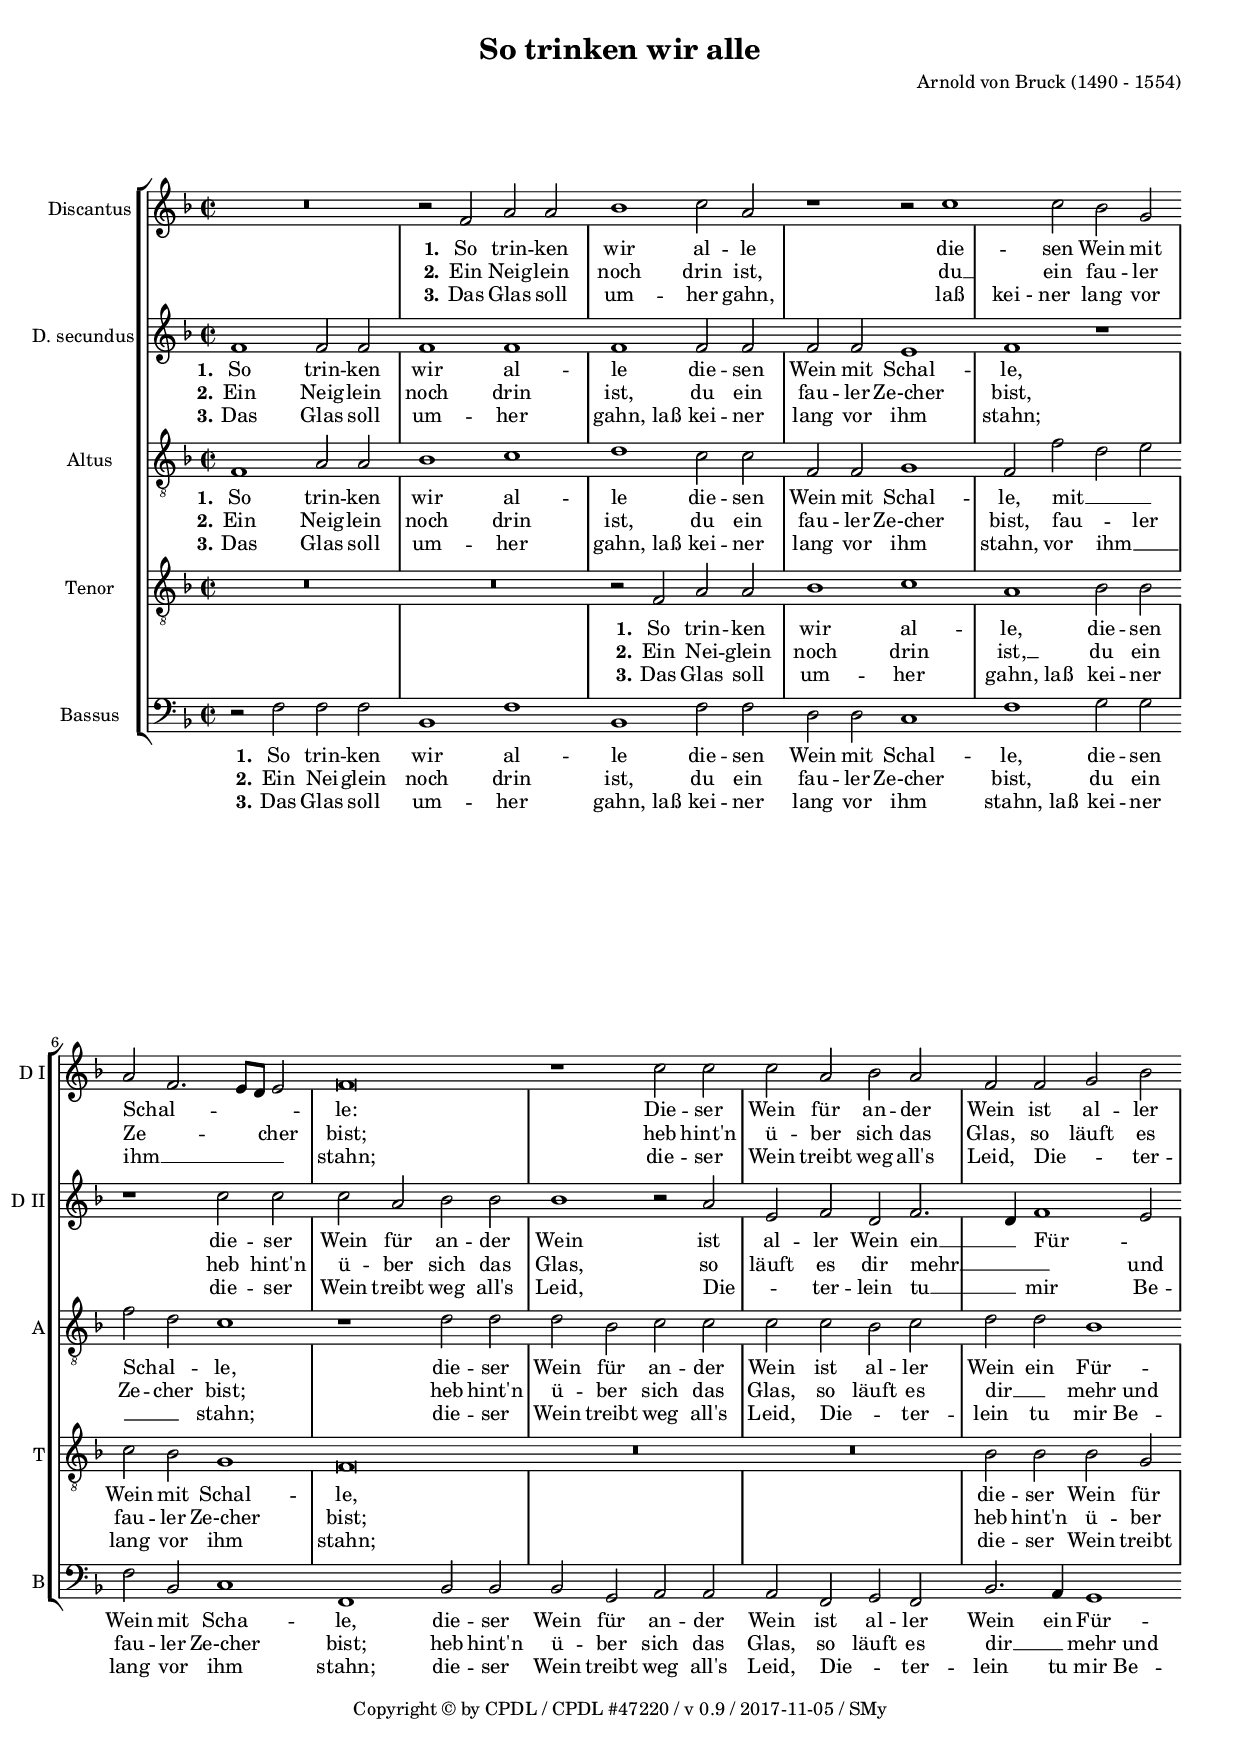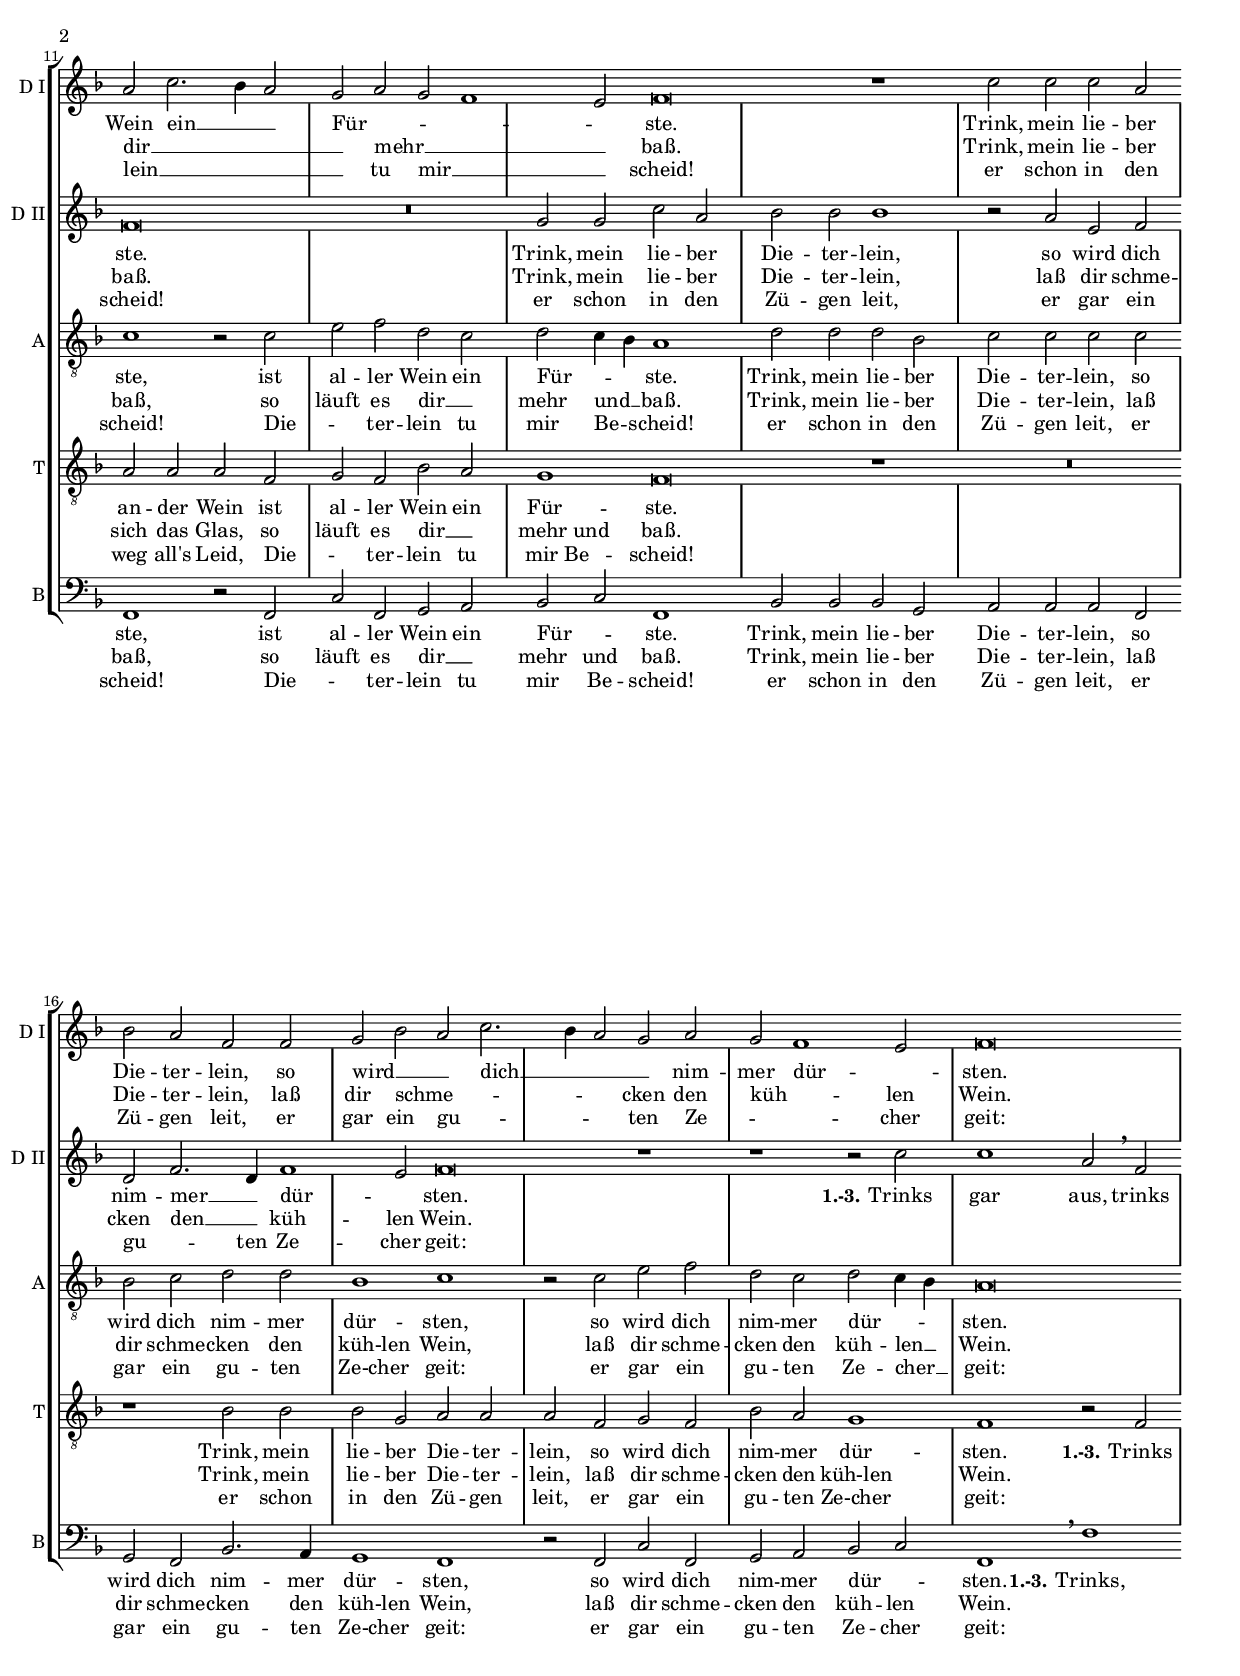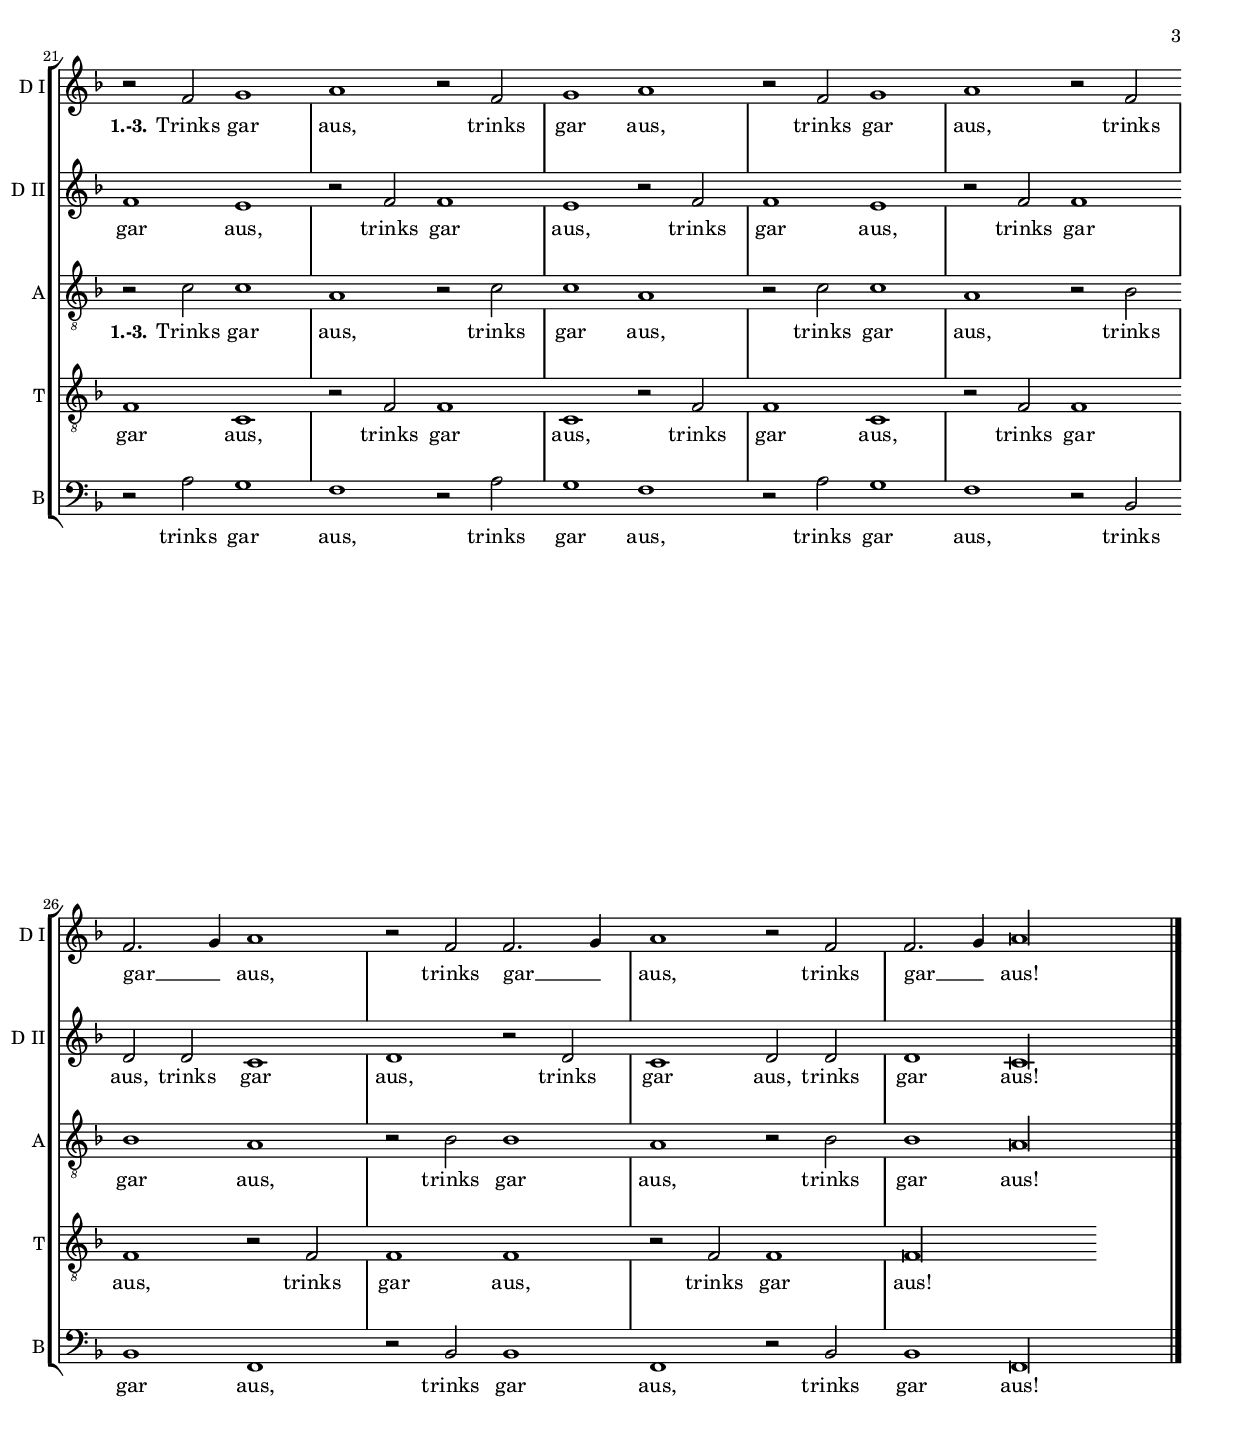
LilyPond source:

\version "2.18.2"
\language "deutsch"

\header {
  title = "So trinken wir alle"
  composer = "Arnold von Bruck (1490 - 1554)"
  % Voreingestellte LilyPond-Tagline entfernen
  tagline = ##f
  
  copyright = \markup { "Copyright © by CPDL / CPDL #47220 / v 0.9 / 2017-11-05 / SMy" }

}

% Shift text to the right/left a bit; 
% used for two syllables under one note. 
ttr = { \once \override LyricText.self-alignment-X = #-.5 }
ttl = { \once \override LyricText.self-alignment-X = #.8 }

\paper {
  #(set-paper-size "a4")
  %indent = 2.6\cm
  % page-count = 3
}

#(set-global-staff-size 16)

\layout {
  \context {
    \Score
    %\remove "Bar_number_engraver"
  }
}

global = {
  \key a \major
  \time 2/2
  % tweak the measure length to 4/2 without changing the time signature
  \set Timing.measureLength = #(ly:make-moment 4/2)
  % "Mensurstriche": use StaffGroup instead of ChoirStaff 
  % and remove the bar line on the staves. 
  % \undo for the final bar. 
\hide Staff.BarLine

}

discantusI = \relative c'' {
  \global
  % Die Noten folgen hier.
  R\breve | % 2
  r2 a2 cis2 cis2 | % 3
  d1 e2 cis2 | % 4
  r1 r2 e1  % 5
     e2 d2 h2 | % 6
  cis2 a2. gis8 fis8 gis2 | % 7
  a\breve | % 8
  r1 e'2 e2 | % 9
  e2 cis2 d2 cis2 | \barNumberCheck #10
  a2 a2 h2 d2 | % 11
  cis2 e2. d4 cis2 | % 12
  h2  cis2  h2  a1 
    gis2  a\breve
    r1 | % 15
  e'2 e2 e2 cis2 | % 16
  d2 cis2 a2 a2 | % 17
  h2 d2 cis2  e2.
    d4 cis2 h2 cis2 | % 19
    h2 a1 gis2 | \barNumberCheck #20
  a\breve | % 21
  r2 a2 h1 | % 22
  cis1 r2 a2 | % 23
  h1 cis1 | % 24
  r2 a2 h1 | % 25
  cis1 r2 a2 | % 26
  a2. h4 cis1 | % 27
  r2 a2 a2. h4 | % 28
  cis1 r2 a2 | % 29
  \set Timing.measureLength = #(ly:make-moment 10/2)
  a2. h4 cis\longa 
  \undo \hide Staff.BarLine
  \bar "|."
}

discantusII = \relative c'' {
  \global
  % Die Noten folgen hier.
  a1 a2 a2 | % 2
  a1 a1 | % 3
  a1 a2 a2 | % 4
  a2 a2  gis1 | % 5
  a1 r1 | % 6
  r1 e'2 e2 | % 7
  e2 cis2 d2 d2 | % 8
  d1 r2 cis2 | % 9
  gis2 a2 fis2 a2. % | \barNumberCheck #10
    fis4 a1 gis2 | % 11
  a\breve | % 12
  R\breve | % 13
  h2 h2 e2 cis2 | % 14
  d2 d2 d1 | % 15
  r2 cis2 gis2 a2 | % 16
  fis2 a2. fis4 a1 
    gis2 a\breve
    r1 | % 19
  r1 r2 e'2 | \barNumberCheck #20
  e1 cis2 \breathe a2 | % 21
  a1 gis1 | % 22
  r2 a2 a1 | % 23
  gis1 r2 a2 | % 24
  a1 gis1 | % 25
  r2 a2 a1 | % 26
  fis2 fis2 e1 | % 27
  fis1 r2 fis2 | % 28
  e1 fis2 fis2 | % 29
  fis1 e\longa
  \undo \hide Staff.BarLine
}

altus = \relative c' {
  \global
  % Die Noten folgen hier.
  a1 cis2 cis2 | % 2
  d1 e1 | % 3
  fis1 e2 e2 | % 4
  a,2 a2  h1 | % 5
  a2 a'2 fis2   gis2 | % 6
  a2 fis2 e1 | % 7
  r1 fis2 fis2 | % 8
  fis2 d2 e2 e2 | % 9
  e2 e2 d2 e2 | \barNumberCheck #10
  fis2 fis2  d1 | % 11
  e1 r2 e2 | % 12
  gis2 a2 fis2 e2 | % 13
  fis2 e4 d4 cis1 | % 14
  fis2 fis2 fis2 d2 | % 15
  e2 e2 e2 e2 | % 16
  d2 e2 fis2 fis2 | % 17
  d1 e1 | % 18
  r2 e2 gis2 a2 | % 19
  fis2 e2  fis2 e4 d4 | \barNumberCheck #20
  cis\breve | % 21
  r2 e2 e1 | % 22
  cis1 r2 e2 | % 23
  e1 cis1 | % 24
  r2 e2 e1 | % 25
  cis1 r2 d2 | % 26
  d1 cis1 | % 27
  r2 d2 d1 | % 28
  cis1 r2 d2 | % 29
  d1 cis\longa
  \undo \hide Staff.BarLine
}

tenor = \relative c' {
  \global
  % Die Noten folgen hier.
  R\breve*2 | % 3
  r2 %_\markup{ \bold\italic {c.f.} } 
  a2 cis2 cis2 | % 4
  d1 e1 | % 5
   cis1 d2 d2 | % 6
  e2 d2  h1 | % 7
  a\breve | % 8
  R\breve*2 | \barNumberCheck #10
  d2 d2 d2 h2 | % 11
  cis2 cis2 cis2 a2 | % 12
  h2 a2 d2 cis2 | % 13
  h1 a\breve  
    r1 | % 15
  R\breve | % 16
  r1 d2 d2 | % 17
  d2 h2 cis2 cis2 | % 18
  cis2 a2 h2 a2 | % 19
  d2 cis2  h1 | \barNumberCheck #20
  a1 r2 a2 | % 21
  a1 e1 | % 22
  r2 a2 a1 | % 23
  e1 r2 a2 | % 24
  a1 e1 | % 25
  r2 a2 a1 | % 26
  a1 r2 a2 | % 27
  a1 a1 | % 28
  r2 a2 a1 | % 29
  a\longa
  \undo \hide Staff.BarLine
}

bass = \relative c' {
  \global
  % Die Noten folgen hier.
  r2 a2 a2 a2 | % 2
  d,1 a'1 | % 3
   d,1 a'2 a2 | % 4
  fis2 fis2  e1 | % 5
   a1 h2 h2 | % 6
  a2 d,2  e1 | % 7
  a,1 d2 d2 | % 8
  d2 h2 cis2 cis2 | % 9
  cis2 a2 h2 a2 | \barNumberCheck #10
  d2. cis4  h1 | % 11
  a1 r2 a2 | % 12
  e'2 a,2 h2 cis2 | % 13
   d2  e2 a,1 | % 14
  d2 d2 d2 h2 | % 15
  cis2 cis2 cis2 a2 | % 16
  h2 a2 d2. cis4 | % 17
   h1 a1 | % 18
  r2 a2 e'2 a,2 | % 19
  h2 cis2  d2  e2 | \barNumberCheck #20
  a,1 \breathe a'1 | % 21
  r2 cis2 h1 | % 22
  a1 r2 cis2 | % 23
  h1 a1 | % 24
  r2 cis2 h1 | % 25
  a1 r2 d,2 | % 26
  d1 a1 | % 27
  r2 d2 d1 | % 28
  a1 r2 d2 | % 29
  d1 a\longa 
  \undo \hide Staff.BarLine
}

discantusIVerseOne = \lyricmode {
  \set stanza = "1."
  % Liedtext folgt hier.
  So trin -- ken wir al -- le 
  die -- sen Wein mit Schal -- _ _ _ _ le: % Schal -- __ _ _ _ _ le: 
  Die -- ser Wein für an -- der
  Wein ist al -- ler Wein ein __ _ _  Für -- _ _ _ _ ste.
  Trink, mein lie -- ber Die -- ter -- lein, 
  so wird __ _ _ dich __ _ _ _ nim -- mer dür -- _ sten. 
  \set stanza = "1.-3." 
  Trinks gar aus, 
  trinks gar aus, 
  trinks gar aus, 
  trinks gar __ _ aus, 
  trinks gar __ _ aus, 
  trinks gar __ _ aus!
}

discantusIIVerseOne = \lyricmode {
  \set stanza = "1."
  % Liedtext folgt hier.
  So trin -- ken wir al -- le 
  die -- sen Wein mit Schal -- le, 
  die -- ser Wein für an -- der Wein 
  ist al -- ler Wein ein __ _ Für -- _ ste.
  Trink, mein lie -- ber Die -- ter -- lein, 
  so wird dich nim -- mer __ _ dür -- _ sten. 
  \set stanza = "1.-3." 
  Trinks gar aus, 
  trinks gar aus, 
  trinks gar aus, 
  trinks gar aus,
  trinks gar aus, 
  trinks gar aus, 
  trinks gar aus, 
  trinks gar aus!
}

altusVerseOne = \lyricmode {
  \set stanza = "1."
  % Liedtext folgt hier.
  So trin -- ken wir al -- le 
  die -- sen Wein mit Schal -- le,
  mit __ _ _ Schal -- _ le, 
  die -- ser Wein für an -- der Wein 
  ist al -- ler Wein ein Für -- ste,
  ist al -- ler Wein ein Für -- _ _ ste. 
  Trink, mein lie -- ber Die -- ter -- lein, 
  so wird dich nim -- mer dür -- sten,
  so wird dich nim -- mer dür -- _ _ sten. 
  \set stanza = "1.-3."
  Trinks gar aus,
  trinks gar aus, 
  trinks gar aus, 
  trinks gar aus, 
  trinks gar aus, 
  trinks gar aus!}

tenorVerseOne = \lyricmode {
  \set stanza = "1."
  % Liedtext folgt hier.
  So trin -- ken wir al -- le,  
  die -- sen Wein mit Schal -- le, 
  die -- ser Wein für an -- der Wein 
  ist al -- ler Wein ein Für -- ste. 
  Trink, mein lie -- ber Die -- ter -- lein, 
  so wird dich nim -- mer dür -- sten. 
  \set stanza = "1.-3."
  Trinks gar aus, trinks gar aus, trinks gar aus, 
  trinks gar aus, trinks gar aus, trinks gar aus!
}

bassVerseOne = \lyricmode {
  \set stanza = "1."
  % Liedtext folgt hier.
  So trin -- ken wir al -- le  
  die -- sen Wein mit Schal -- le, 
  die -- sen Wein mit Scha -- le, 
  die -- ser Wein für an -- der Wein 
  ist al -- ler Wein ein Für -- ste, 
  ist al -- ler Wein ein Für -- _ ste. 
  Trink, mein lie -- ber Die -- ter -- lein, 
  so wird dich nim -- mer dür -- sten, 
  so wird dich nim -- mer dür -- _ sten. 
  \set stanza = "1.-3."
  Trinks, trinks gar aus, trinks gar aus, trinks gar aus, 
  trinks gar aus, trinks gar aus, trinks gar aus!
}

discantusIVerseTwo = \lyricmode {
  \set stanza = "2."
  % Liedtext folgt hier.
  Ein Neig -- lein noch drin ist, 
  du  __ ein fau -- ler Ze -- _ _ _ cher bist; 
  heb hint'n ü -- ber sich das Glas, 
  so läuft es dir __ _ _ _ _ mehr __ _ _ _ baß.  
  Trink, mein lie -- ber Die -- ter -- lein, 
  laß dir schme -- _ _ _ _ cken  den küh -- _ len Wein. 
}

discantusIIVerseTwo = \lyricmode {
  \set stanza = "2."
  % Liedtext folgt hier.
  Ein Neig -- lein noch drin ist, 
  du ein fau -- ler Ze-cher bist, 
  heb hint'n ü -- ber sich das Glas, 
  so läuft es dir mehr  __ _ _ und baß.
  Trink, mein lie -- ber Die -- ter -- lein, 
  laß dir schme -- cken  
  den __ _ küh -- len Wein.  
}

altusVerseTwo = \lyricmode {
  \set stanza = "2."
  % Liedtext folgt hier.
  Ein Neig -- lein noch drin ist, 
  du ein fau -- ler Ze-cher bist, 
  fau -- _ ler Ze -- cher bist;
  heb hint'n ü -- ber sich das Glas, 
  so läuft es dir __ _ \ttr mehr_und baß, 
  so läuft es dir __ _ mehr und __ _ baß. 
  Trink, mein lie -- ber Die -- ter -- lein, 
  laß dir schme -- cken den \ttr küh-len Wein, 
  laß dir schme -- cken den küh -- len __ _ Wein.
}

tenorVerseTwo = \lyricmode {
  \set stanza = "2."
  % Liedtext folgt hier.
  Ein Nei -- glein noch drin ist,  __ 
  du ein fau -- ler Ze-cher bist; 
  heb hint'n ü -- ber sich das Glas, 
  so läuft es dir __ _ \ttr mehr_und baß.  
  Trink, mein lie -- ber Die -- ter -- lein, 
  laß dir schme -- cken den küh-len Wein. 
}

bassVerseTwo = \lyricmode {
  \set stanza = "2."
  % Liedtext folgt hier.
  Ein Nei -- glein noch drin ist,  
  du ein fau -- ler Ze-cher bist,  
  du ein fau -- ler Ze-cher bist; 
  heb hint'n ü -- ber sich das Glas, 
  so läuft es dir __ _ \ttr mehr_und baß, 
  so läuft es dir __ _ mehr und baß. 
  Trink, mein lie -- ber Die -- ter -- lein, 
  laß dir schme -- cken den \ttr küh-len Wein, 
  laß dir schme -- cken den küh -- len Wein. 
}

discantusIVerseThree = \lyricmode {
  \set stanza = "3."
  % Liedtext folgt hier.
  Das Glas soll um -- her gahn, 
  laß \ttl "kei - ner" lang vor ihm __ _ _ _ _ stahn; 
  die -- ser Wein treibt weg all's Leid, 
  Die -- _ ter -- lein __ _ _ _ _ tu mir __ _ _ scheid!
  er schon in den Zü -- gen leit, 
  er gar ein gu -- _ _ _ ten Ze -- _ _ cher geit:
}

discantusIIVerseThree = \lyricmode {
  \set stanza = "3."
  % Liedtext folgt hier.
  Das Glas soll um -- her \ttr gahn,_laß 
   kei -- ner lang vor ihm stahn; 
  die -- ser Wein treibt weg all's Leid, 
  Die -- _ ter -- lein tu __ _ mir Be -- scheid!
  er schon in den Zü -- gen leit, 
  er gar ein gu -- _ ten Ze -- cher geit:
}

altusVerseThree = \lyricmode {
  \set stanza = "3."
  % Liedtext folgt hier.
  Das Glas soll um -- her \ttr gahn,_laß 
   kei -- ner lang vor ihm stahn, 
   vor ihm __ _ _ _ stahn; 
  die -- ser Wein treibt weg all's Leid, 
  Die -- _ ter -- lein tu \ttr mir_Be -- scheid!
  Die -- _ ter -- lein tu mir Be -- _ scheid!
  er schon in den Zü -- gen leit, 
  er gar ein gu -- ten \ttr Ze-cher geit:
  er gar ein gu -- ten Ze -- cher __ _ geit:
}

tenorVerseThree = \lyricmode {
  \set stanza = "3."
  % Liedtext folgt hier.
  Das Glas soll um -- her \ttr gahn,_laß 
   kei -- ner lang vor ihm stahn; 
  die -- ser Wein treibt weg all's Leid, 
  Die -- _ ter -- lein tu \ttr mir_Be -- scheid!
  er schon in den Zü -- gen leit, 
  er gar ein gu -- ten Ze-cher geit:
  
}

bassVerseThree = \lyricmode {
  \set stanza = "3."
  % Liedtext folgt hier.
  Das Glas soll um -- her \ttr gahn,_laß 
   kei -- ner lang vor ihm \ttr stahn,_laß 
   kei -- ner lang vor ihm stahn; 
  die -- ser Wein treibt weg all's Leid, 
  Die -- _ ter -- lein tu \ttr mir_Be -- scheid!
  Die -- _ ter -- lein tu mir Be -- scheid!
  er schon in den Zü -- gen leit, 
  er gar ein gu -- ten \ttr Ze-cher geit:
  er gar ein gu -- ten Ze -- cher geit:
}

\score {
  \transpose a f
  \new StaffGroup <<
    \new Staff \with {
      %midiInstrument = "choir aahs"
      instrumentName = "Discantus"
      shortInstrumentName = "D I"
    } { \discantusI }
    \addlyrics { \discantusIVerseOne }
    \addlyrics { \discantusIVerseTwo }
    \addlyrics { \discantusIVerseThree }
    \new Staff \with {
      %midiInstrument = "choir aahs"
      instrumentName = "D. secundus"
      shortInstrumentName = "D II"
    } { \discantusII }
    \addlyrics { \discantusIIVerseOne }
    \addlyrics { \discantusIIVerseTwo }
    \addlyrics { \discantusIIVerseThree }
    \new Staff \with {
      %midiInstrument = "choir aahs"
      instrumentName = "Altus"
      shortInstrumentName = "A"
    } { \clef "treble_8" \altus }
    \addlyrics { \altusVerseOne }
    \addlyrics { \altusVerseTwo }
    \addlyrics { \altusVerseThree }
    \new Staff \with {
      %midiInstrument = "choir aahs"
      instrumentName = "Tenor"
      shortInstrumentName = "T"
    } { \clef "treble_8" \tenor }
    \addlyrics { \tenorVerseOne }
    \addlyrics { \tenorVerseTwo }
    \addlyrics { \tenorVerseThree }
    \new Staff \with {
      %midiInstrument = "choir aahs"
      instrumentName = "Bassus"
      shortInstrumentName = "B"
    } { \clef bass \bass }
    \addlyrics { \bassVerseOne }
    \addlyrics { \bassVerseTwo }
    \addlyrics { \bassVerseThree }
  >>
  \layout { }
  \midi { \tempo 1=80 }
}
